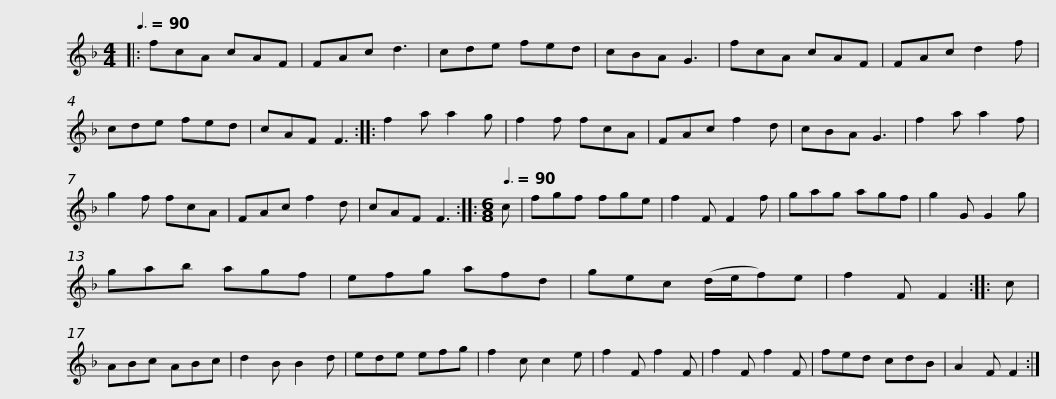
X:1
L:1/8
Q:3/8=90
M:4/4
I:linebreak $
K:F
V:1 treble
V:1
|: fcA cAF | FAc d3 | cde fed | cBA G3 | fcA cAF | %5
 FAc d2 f | cde fed | cAF F3 ::$ f2 a a2 g | f2 f fcA | %10
 FAc f2 d | cBA G3 | f2 a a2 f | g2 f fcA | FAc f2 d | %15
 cAF F3 ::[M:6/8][Q:3/8=90] c |$ fgf fge | f2 F F2 f | gag agf | %20
 g2 G G2 g | gab agf | efg afd | gec (d/e/f)e |$ f2 F F2 :: %25
 c | ABc ABc | d2 B B2 d | ede efg | f2 c c2 e | %30
 f2 F f2 F | f2 F f2 F | fed cdB |$ A2 F F2 :| %34
